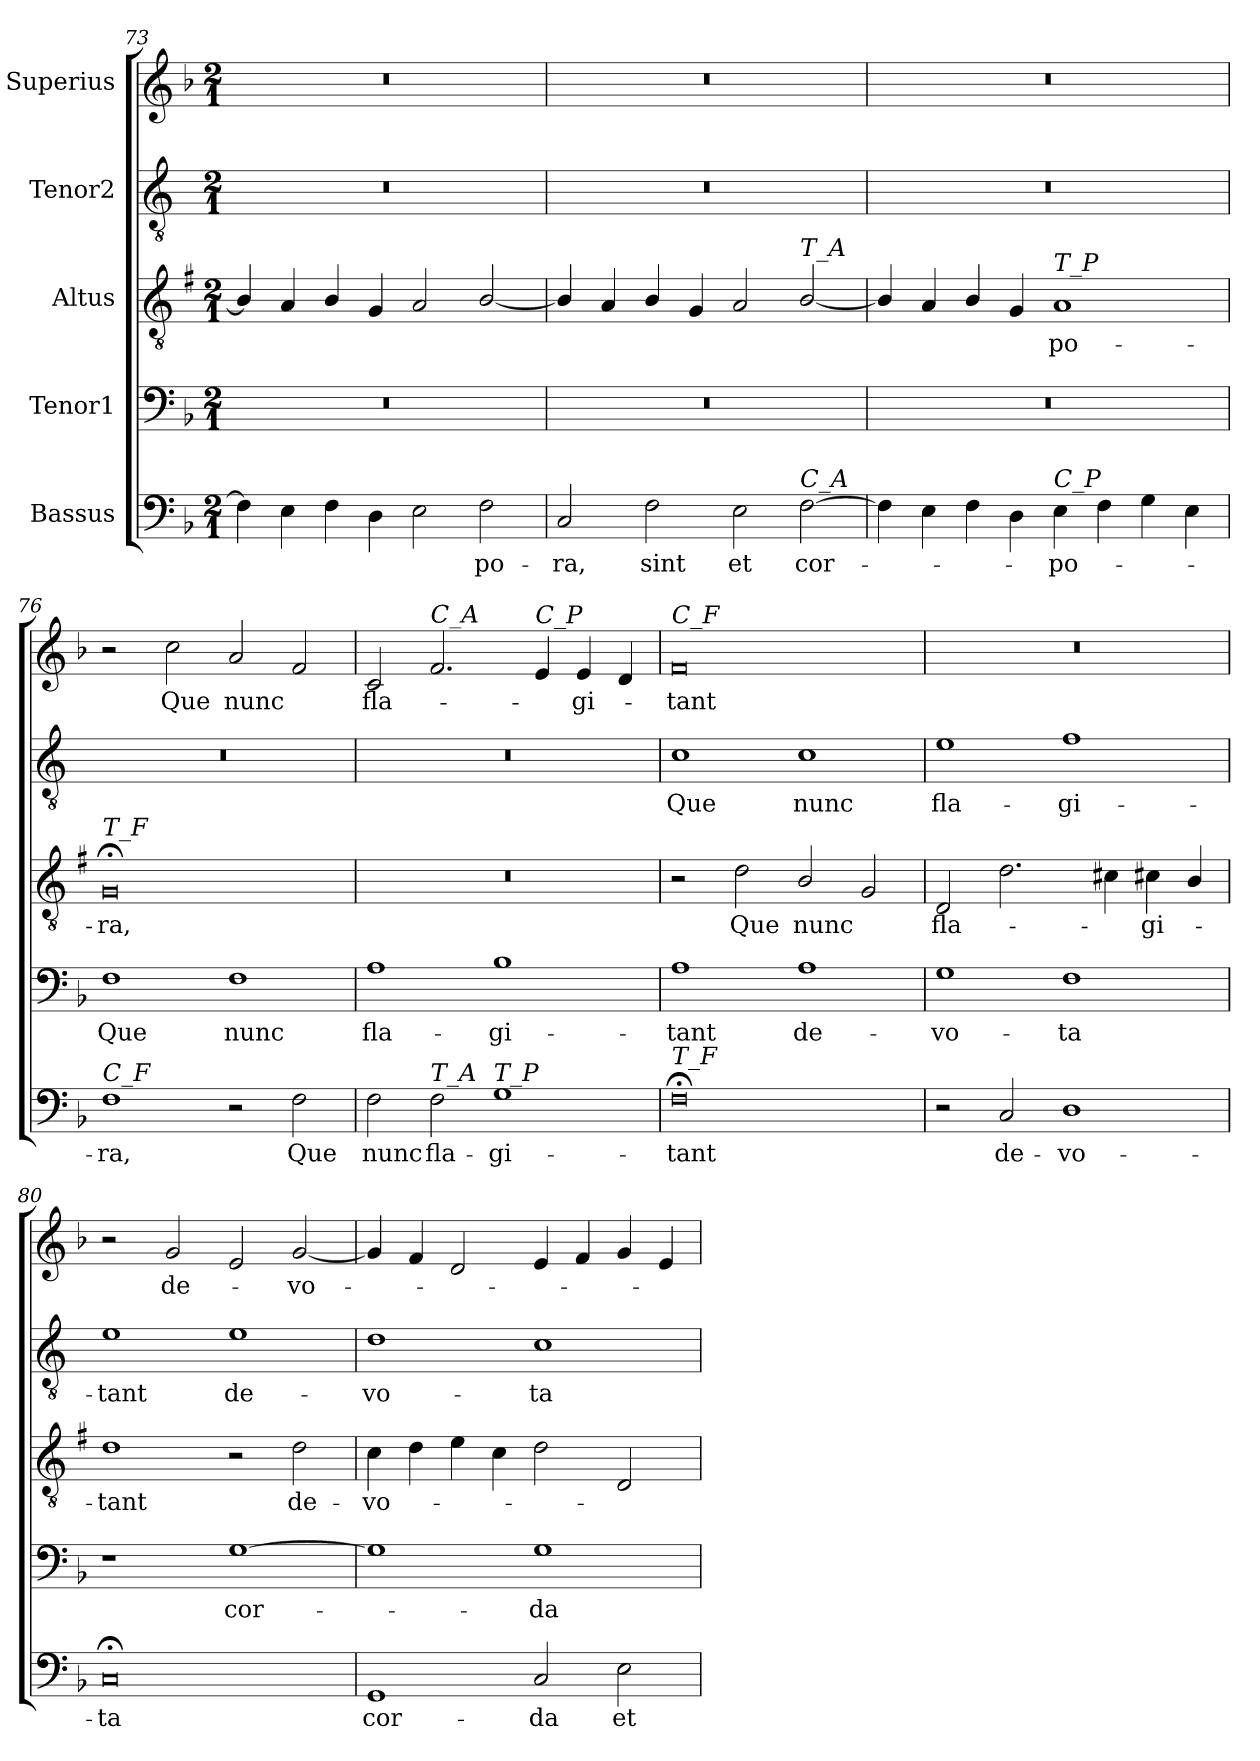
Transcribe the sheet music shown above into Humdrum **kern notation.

**kern	**text	**kern	**text	**kern	**text	**kern	**text	**kern	**text
*part5	*part5	*part4	*part4	*part3	*part3	*part2	*part2	*part1	*part1
*staff5	*staff5	*staff4	*staff4	*staff3	*staff3	*staff2	*staff2	*staff1	*staff1
*I"Bassus	*	*I"Tenor1	*	*I"Altus	*	*I"Tenor2	*	*I"Superius	*
*clefF4	*	*clefF4	*	*clefGv2	*	*clefGv2	*	*clefG2	*
*	*	*	*	*ITrd1c2	*	*	*	*	*
*k[b-]	*	*k[b-]	*	*k[b-]	*	*k[]	*	*k[b-]	*
*F:	*	*F:	*	*F:	*	*	*	*F:	*
*M2/1	*	*M2/1	*	*M2/1	*	*M2/1	*	*M2/1	*
=73	=73	=73	=73	=73	=73	=73	=73	=73	=73
4F\]	.	0r	.	4A/]	.	0r	.	0r	.
4E\	.	.	.	4G/	.	.	.	.	.
4F\	.	.	.	4A/	.	.	.	.	.
4D\	.	.	.	4F/	.	.	.	.	.
2E\	.	.	.	2G/	.	.	.	.	.
!	!LO:LY:b	!	!	!	!	!	!	!	!
2F\	-po-	.	.	[2A/	.	.	.	.	.
=74	=74	=74	=74	=74	=74	=74	=74	=74	=74
!	!LO:LY:b	!	!	!	!	!	!	!	!
2C/	-ra,	0r	.	4A/]	.	0r	.	0r	.
.	.	.	.	4G/	.	.	.	.	.
!	!LO:LY:b	!	!	!	!	!	!	!	!
2F\	sint	.	.	4A/	.	.	.	.	.
.	.	.	.	4F/	.	.	.	.	.
!	!LO:LY:b	!	!	!	!	!	!	!	!
2E\	et	.	.	2G/	.	.	.	.	.
!	!	!	!	!LO:TX:a:i:t=T_A	!	!	!	!	!
!LO:TX:a:i:t=C_A	!	!	!	!	!	!	!	!	!
!	!LO:LY:b	!	!	!	!	!	!	!	!
[2F\	cor-	.	.	[2A/	.	.	.	.	.
=75	=75	=75	=75	=75	=75	=75	=75	=75	=75
4F\]	.	0r	.	4A/]	.	0r	.	0r	.
4E\	.	.	.	4G/	.	.	.	.	.
4F\	.	.	.	4A/	.	.	.	.	.
4D\	.	.	.	4F/	.	.	.	.	.
!	!	!	!	!LO:TX:a:i:t=T_P	!	!	!	!	!
!LO:TX:a:i:t=C_P	!	!	!	!	!	!	!	!	!
!	!LO:LY:b	!	!	!	!LO:LY:b	!	!	!	!
4E\	-po-	.	.	1G	-po-	.	.	.	.
4F\	.	.	.	.	.	.	.	.	.
4G\	.	.	.	.	.	.	.	.	.
4E\	.	.	.	.	.	.	.	.	.
=76	=76	=76	=76	=76	=76	=76	=76	=76	=76
!	!	!	!	!LO:TX:a:i:t=T_F	!	!	!	!	!
!LO:TX:a:i:t=C_F	!	!	!	!	!	!	!	!	!
!	!LO:LY:b	!	!LO:LY:b	!	!LO:LY:b	!	!	!	!
1F	-ra,	1F	Que	0F;<	-ra,	0r	.	2r	.
!	!	!	!	!	!	!	!	!	!LO:LY:b
.	.	.	.	.	.	.	.	2cc\	Que
!	!	!	!LO:LY:b	!	!	!	!	!	!LO:LY:b
2r	.	1F	nunc	.	.	.	.	2a/	nunc
!	!LO:LY:b	!	!	!	!	!	!	!	!
2F\	Que	.	.	.	.	.	.	2f/	.
=77	=77	=77	=77	=77	=77	=77	=77	=77	=77
!	!LO:LY:b	!	!LO:LY:b	!	!	!	!	!	!LO:LY:b
2F\	nunc	1A	fla-	0r	.	0r	.	2c/	fla-
!	!	!	!	!	!	!	!	!LO:TX:a:i:t=C_A	!
!LO:TX:a:i:t=T_A	!	!	!	!	!	!	!	!	!
!	!LO:LY:b	!	!	!	!	!	!	!	!
2F\	fla-	.	.	.	.	.	.	2.f/	.
!LO:TX:a:i:t=T_P	!	!	!	!	!	!	!	!	!
!	!LO:LY:b	!	!LO:LY:b	!	!	!	!	!	!
1G	-gi-	1B-	-gi-	.	.	.	.	.	.
!	!	!	!	!	!	!	!	!LO:TX:a:i:t=C_P	!
.	.	.	.	.	.	.	.	4e/	.
!	!	!	!	!	!	!	!	!	!LO:LY:b
.	.	.	.	.	.	.	.	4e/	-gi-
.	.	.	.	.	.	.	.	4d/	.
=78	=78	=78	=78	=78	=78	=78	=78	=78	=78
!	!	!	!	!	!	!	!	!LO:TX:a:i:t=C_F	!
!LO:TX:a:i:t=T_F	!	!	!	!	!	!	!	!	!
!	!LO:LY:b	!	!LO:LY:b	!	!	!	!LO:LY:b	!	!LO:LY:b
0F;<	-tant	1A	-tant	2r	.	1c	Que	0f	-tant
!	!	!	!	!	!LO:LY:b	!	!	!	!
.	.	.	.	2c\	Que	.	.	.	.
!	!	!	!LO:LY:b	!	!LO:LY:b	!	!LO:LY:b	!	!
.	.	1A	de-	2A/	nunc	1c	nunc	.	.
.	.	.	.	2F/	.	.	.	.	.
=79	=79	=79	=79	=79	=79	=79	=79	=79	=79
!	!	!	!LO:LY:b	!	!LO:LY:b	!	!LO:LY:b	!	!
2r	.	1G	-vo-	2C/	fla-	1e	fla-	0r	.
!	!LO:LY:b	!	!	!	!	!	!	!	!
2C/	de-	.	.	2.c\	.	.	.	.	.
!	!LO:LY:b	!	!LO:LY:b	!	!	!	!LO:LY:b	!	!
1D	-vo-	1F	-ta	.	.	1f	-gi-	.	.
.	.	.	.	4Bni\	.	.	.	.	.
!	!	!	!	!	!LO:LY:b	!	!	!	!
.	.	.	.	4Bni\	-gi-	.	.	.	.
.	.	.	.	4A/	.	.	.	.	.
=80	=80	=80	=80	=80	=80	=80	=80	=80	=80
!	!LO:LY:b	!	!	!	!LO:LY:b	!	!LO:LY:b	!	!
0C;<	-ta	1r	.	1c	-tant	1e	-tant	2r	.
!	!	!	!	!	!	!	!	!	!LO:LY:b
.	.	.	.	.	.	.	.	2g/	de-
!	!	!	!LO:LY:b	!	!	!	!LO:LY:b	!	!
.	.	[1G	cor-	2r	.	1e	de-	2e/	.
!	!	!	!	!	!LO:LY:b	!	!	!	!LO:LY:b
.	.	.	.	2c\	de-	.	.	[2g/	-vo-
=81	=81	=81	=81	=81	=81	=81	=81	=81	=81
!	!LO:LY:b	!	!	!	!LO:LY:b	!	!LO:LY:b	!	!
1GG	cor-	1G]	.	4B-\	-vo-	1d	-vo-	4g/]	.
.	.	.	.	4c\	.	.	.	4f/	.
.	.	.	.	4d\	.	.	.	2d/	.
.	.	.	.	4B-\	.	.	.	.	.
!	!LO:LY:b	!	!LO:LY:b	!	!	!	!LO:LY:b	!	!
2C/	-da	1G	-da	2c\	.	1c	-ta	4e/	.
.	.	.	.	.	.	.	.	4f/	.
!	!LO:LY:b	!	!	!	!	!	!	!	!
2E\	et	.	.	2C/	.	.	.	4g/	.
.	.	.	.	.	.	.	.	4e/	.
=	=	=	=	=	=	=	=	=	=
*-	*-	*-	*-	*-	*-	*-	*-	*-	*-
